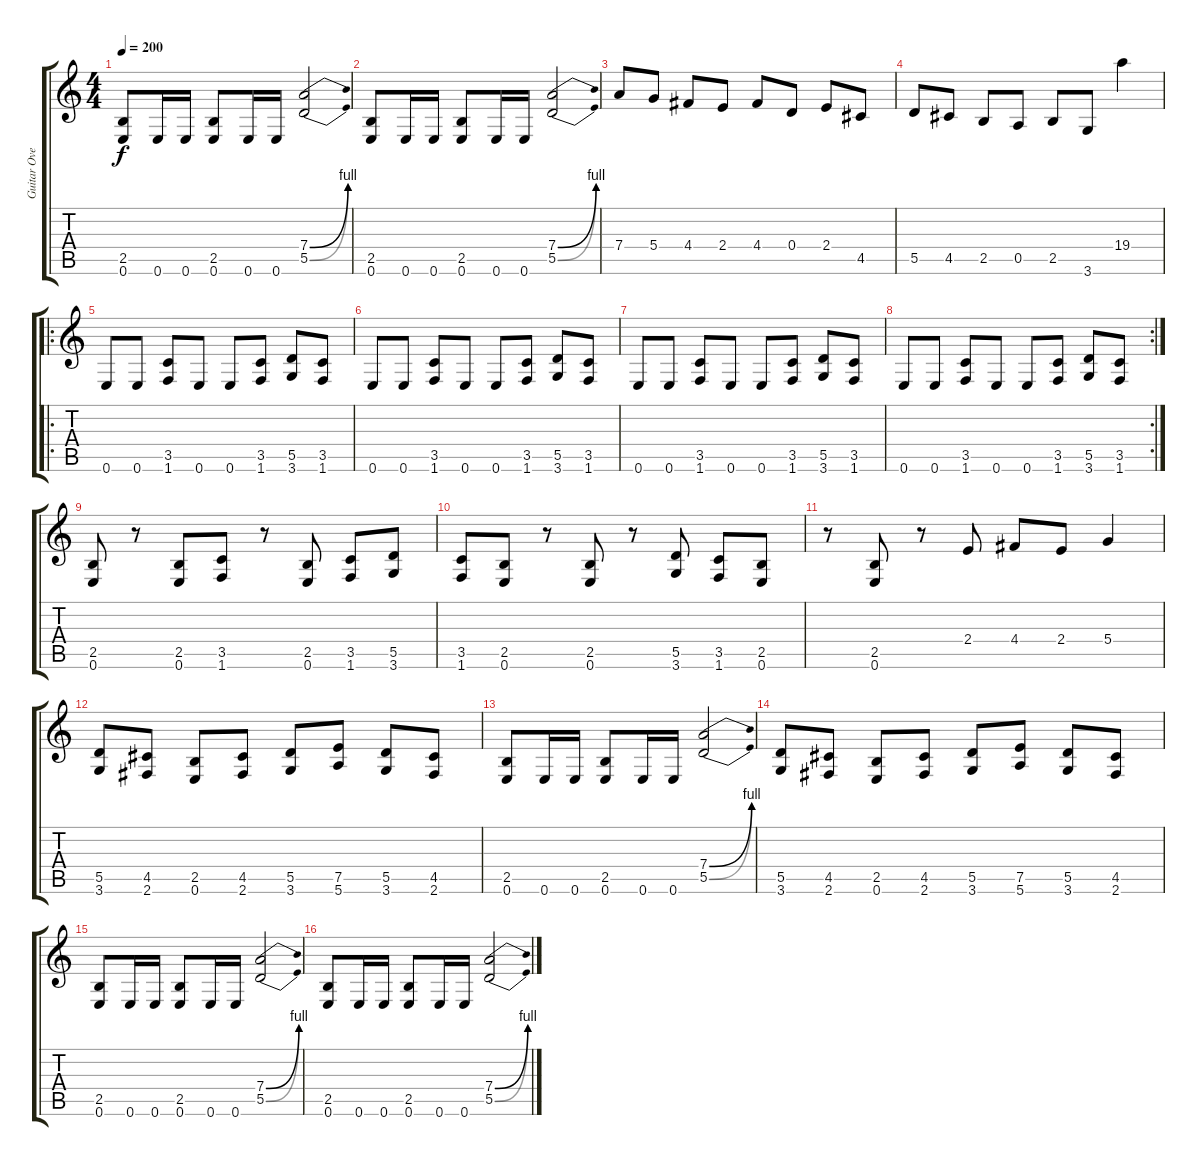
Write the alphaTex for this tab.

\track ("Guitar Overdrive" "Guitar Ove") {instrument overdrivenguitar}
\staff {score tabs}
\tuning (E4 B3 G3 D3 A2 E2) {hide}
\ts (4 4)
\tempo 200
\clef g2
\ks c
(2.5 0.6).8{dy f} 0.6.16 0.6.16 (2.5 0.6).8 0.6.16 0.6.16 (7.4{be (bend 0 0 60 4)} 5.5{be (bend 0 0 60 4)}).2 |
(2.5 0.6).8 0.6.16 0.6.16 (2.5 0.6).8 0.6.16 0.6.16 (7.4{be (bend 0 0 60 4)} 5.5{be (bend 0 0 60 4)}).2 |
7.4.8 5.4.8 4.4.8 2.4.8 4.4.8 0.4.8 2.4.8 4.5.8 |
5.5.8 4.5.8 2.5.8 0.5.8 2.5.8 3.6.8 19.4.4 |
\ro
0.6.8 0.6.8 (3.5 1.6).8 0.6.8 0.6.8 (3.5 1.6).8 (5.5 3.6).8 (3.5 1.6).8 |
0.6.8 0.6.8 (3.5 1.6).8 0.6.8 0.6.8 (3.5 1.6).8 (5.5 3.6).8 (3.5 1.6).8 |
0.6.8 0.6.8 (3.5 1.6).8 0.6.8 0.6.8 (3.5 1.6).8 (5.5 3.6).8 (3.5 1.6).8 |
\rc 2
0.6.8 0.6.8 (3.5 1.6).8 0.6.8 0.6.8 (3.5 1.6).8 (5.5 3.6).8 (3.5 1.6).8 |
(2.5 0.6).8 r.8 (2.5 0.6).8 (3.5 1.6).8 r.8 (2.5 0.6).8 (3.5 1.6).8 (5.5 3.6).8 |
(3.5 1.6).8 (2.5 0.6).8 r.8 (2.5 0.6).8 r.8 (5.5 3.6).8 (3.5 1.6).8 (2.5 0.6).8 |
r.8 (2.5 0.6).8 r.8 2.4.8 4.4.8 2.4.8 5.4.4 |
(5.5 3.6).8 (4.5 2.6).8 (2.5 0.6).8 (4.5 2.6).8 (5.5 3.6).8 (7.5 5.6).8 (5.5 3.6).8 (4.5 2.6).8 |
(2.5 0.6).8 0.6.16 0.6.16 (2.5 0.6).8 0.6.16 0.6.16 (7.4{be (bend 0 0 60 4)} 5.5{be (bend 0 0 60 4)}).2 |
(5.5 3.6).8 (4.5 2.6).8 (2.5 0.6).8 (4.5 2.6).8 (5.5 3.6).8 (7.5 5.6).8 (5.5 3.6).8 (4.5 2.6).8 |
(2.5 0.6).8 0.6.16 0.6.16 (2.5 0.6).8 0.6.16 0.6.16 (7.4{be (bend 0 0 60 4)} 5.5{be (bend 0 0 60 4)}).2 |
(2.5 0.6).8 0.6.16 0.6.16 (2.5 0.6).8 0.6.16 0.6.16 (7.4{be (bend 0 0 60 4)} 5.5{be (bend 0 0 60 4)}).2
